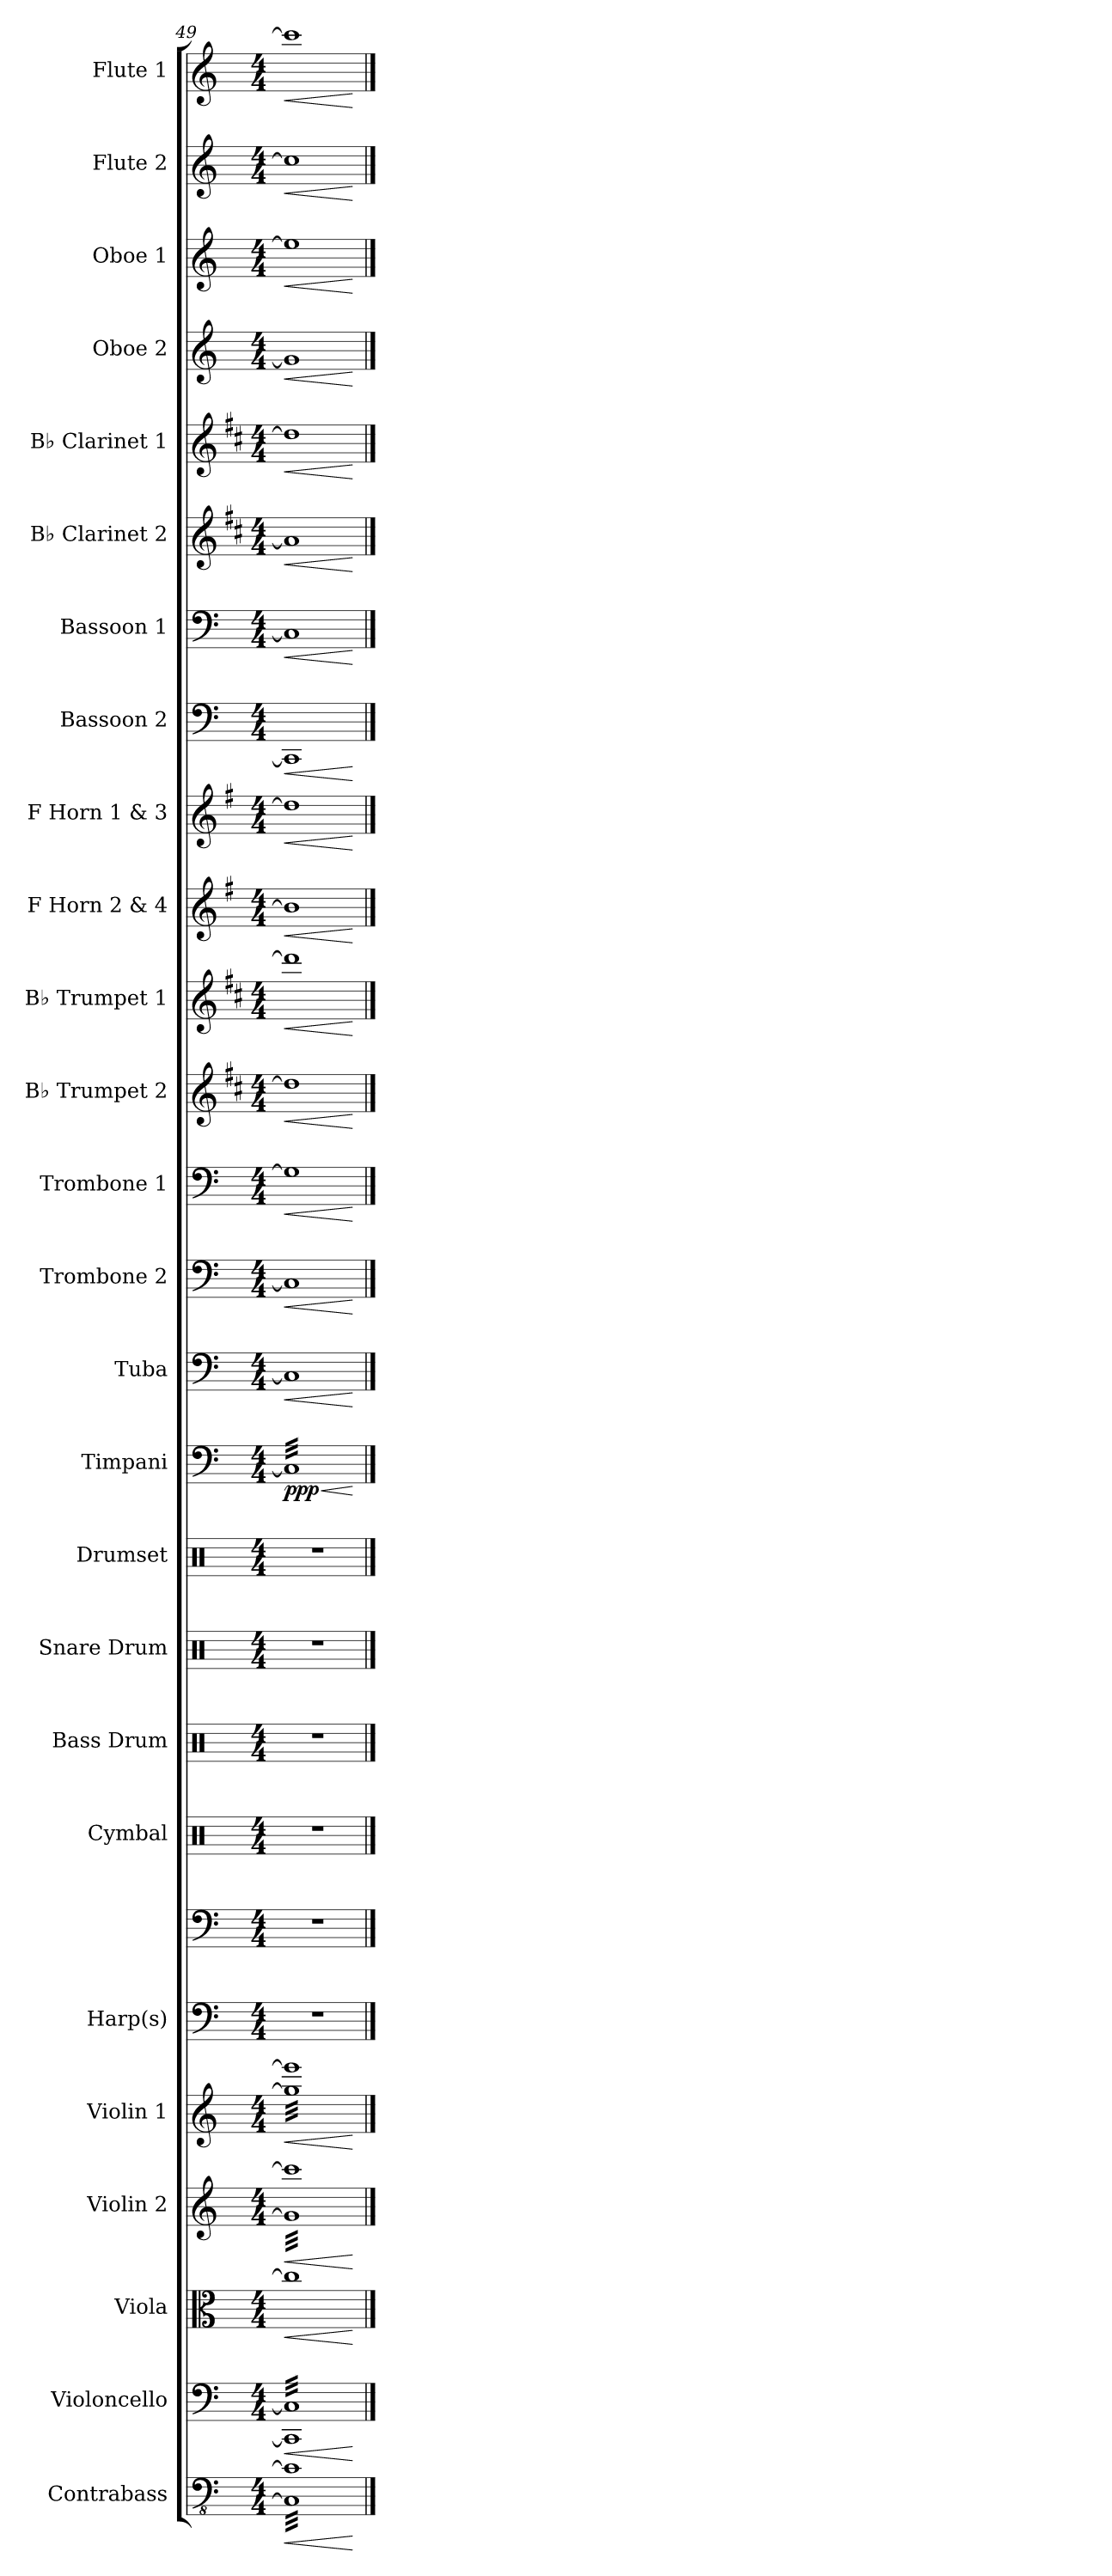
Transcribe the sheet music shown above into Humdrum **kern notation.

**kern	**dynam	**kern	**dynam	**kern	**dynam	**kern	**dynam	**kern	**dynam	**kern	**kern	**kern	**kern	**kern	**kern	**kern	**dynam	**kern	**dynam	**kern	**dynam	**kern	**dynam	**kern	**dynam	**kern	**dynam	**kern	**dynam	**kern	**dynam	**kern	**dynam	**kern	**dynam	**kern	**dynam	**kern	**dynam	**kern	**dynam	**kern	**dynam	**kern	**dynam	**kern	**dynam
*part26	*part26	*part25	*part25	*part24	*part24	*part23	*part23	*part22	*part22	*part21	*part21	*part20	*part19	*part18	*part17	*part16	*part16	*part15	*part15	*part14	*part14	*part13	*part13	*part12	*part12	*part11	*part11	*part10	*part10	*part9	*part9	*part8	*part8	*part7	*part7	*part6	*part6	*part5	*part5	*part4	*part4	*part3	*part3	*part2	*part2	*part1	*part1
*staff27	*staff27	*staff26	*staff26	*staff25	*staff25	*staff24	*staff24	*staff23	*staff23	*staff22	*staff21	*staff20	*staff19	*staff18	*staff17	*staff16	*staff16	*staff15	*staff15	*staff14	*staff14	*staff13	*staff13	*staff12	*staff12	*staff11	*staff11	*staff10	*staff10	*staff9	*staff9	*staff8	*staff8	*staff7	*staff7	*staff6	*staff6	*staff5	*staff5	*staff4	*staff4	*staff3	*staff3	*staff2	*staff2	*staff1	*staff1
*I"Contrabass	*	*I"Violoncello	*	*I"Viola	*	*I"Violin 2	*	*I"Violin 1	*	*I"Harp(s)	*	*I"Cymbal	*I"Bass Drum	*I"Snare Drum	*I"Drumset	*I"Timpani	*	*I"Tuba	*	*I"Trombone 2	*	*I"Trombone 1	*	*I"B♭ Trumpet 2	*	*I"B♭ Trumpet 1	*	*I"F Horn 2 &amp; 4	*	*I"F Horn 1 &amp; 3	*	*I"Bassoon 2	*	*I"Bassoon 1	*	*I"B♭ Clarinet 2	*	*I"B♭ Clarinet 1	*	*I"Oboe 2	*	*I"Oboe 1	*	*I"Flute 2	*	*I"Flute 1	*
*I'Cb.	*	*I'Vc.	*	*I'Vla.	*	*I'Vln. 2	*	*I'Vln. 1	*	*I'Hrp.	*	*I'Cym.	*I'B. Dr.	*I'Sn. Dr.	*I'Drs.	*I'Timp.	*	*I'Tba.	*	*I'Tbn. 2	*	*I'Tbn. 1	*	*I'B♭ Tpt. 2	*	*I'B♭ Tpt. 1	*	*I'F Hn. 2 4	*	*I'F Hn. 1 3	*	*I'Bsn. 2	*	*I'Bsn. 1	*	*I'B♭ Cl. 2	*	*I'B♭ Cl. 1	*	*I'Ob. 2	*	*I'Ob. 1	*	*I'Fl. 2	*	*I'Fl. 1	*
*clefFv4	*	*clefF4	*	*clefC3	*	*clefG2	*	*clefG2	*	*clefF4	*clefF4	*clefX	*clefX	*clefX	*clefX	*clefF4	*	*clefF4	*	*clefF4	*	*clefF4	*	*clefG2	*	*clefG2	*	*clefG2	*	*clefG2	*	*clefF4	*	*clefF4	*	*clefG2	*	*clefG2	*	*clefG2	*	*clefG2	*	*clefG2	*	*clefG2	*
*	*	*	*	*	*	*	*	*	*	*	*	*	*	*	*	*	*	*	*	*	*	*	*	*ITrd1c2	*	*ITrd1c2	*	*ITrd4c7	*	*ITrd4c7	*	*	*	*	*	*ITrd1c2	*	*ITrd1c2	*	*	*	*	*	*	*	*	*
*k[]	*	*k[]	*	*k[]	*	*k[]	*	*k[]	*	*k[]	*k[]	*k[]	*k[]	*k[]	*k[]	*k[]	*	*k[]	*	*k[]	*	*k[]	*	*k[]	*	*k[]	*	*k[]	*	*k[]	*	*k[]	*	*k[]	*	*k[]	*	*k[]	*	*k[]	*	*k[]	*	*k[]	*	*k[]	*
*M4/4	*	*M4/4	*	*M4/4	*	*M4/4	*	*M4/4	*	*M4/4	*M4/4	*M4/4	*M4/4	*M4/4	*M4/4	*M4/4	*	*M4/4	*	*M4/4	*	*M4/4	*	*M4/4	*	*M4/4	*	*M4/4	*	*M4/4	*	*M4/4	*	*M4/4	*	*M4/4	*	*M4/4	*	*M4/4	*	*M4/4	*	*M4/4	*	*M4/4	*
=49	=49	=49	=49	=49	=49	=49	=49	=49	=49	=49	=49	=49	=49	=49	=49	=49	=49	=49	=49	=49	=49	=49	=49	=49	=49	=49	=49	=49	=49	=49	=49	=49	=49	=49	=49	=49	=49	=49	=49	=49	=49	=49	=49	=49	=49	=49	=49
!	!LO:HP:b	!	!LO:HP:b	!	!LO:HP:b	!	!LO:HP:b	!	!LO:HP:b	!	!	!	!	!	!	!	!LO:HP:b	!	!LO:HP:b	!	!LO:HP:b	!	!LO:HP:b	!	!LO:HP:b	!	!LO:HP:b	!	!LO:HP:b	!	!LO:HP:b	!	!LO:HP:b	!	!LO:HP:b	!	!LO:HP:b	!	!LO:HP:b	!	!LO:HP:b	!	!LO:HP:b	!	!LO:HP:b	!	!LO:HP:b
!	!	!	!	!	!	!	!	!	!	!	!	!	!	!	!	!	!LO:DY:n=1:b	!	!	!	!	!	!	!	!	!	!	!	!	!	!	!	!	!	!	!	!	!	!	!	!	!	!	!	!	!	!
*tremolo	*	*	*	*	*	*	*	*	*	*	*	*	*	*	*	*	*	*	*	*	*	*	*	*	*	*	*	*	*	*	*	*	*	*	*	*	*	*	*	*	*	*	*	*	*	*	*
*	*	*tremolo	*	*	*	*	*	*	*	*	*	*	*	*	*	*	*	*	*	*	*	*	*	*	*	*	*	*	*	*	*	*	*	*	*	*	*	*	*	*	*	*	*	*	*	*	*
*	*	*	*	*	*	*tremolo	*	*	*	*	*	*	*	*	*	*	*	*	*	*	*	*	*	*	*	*	*	*	*	*	*	*	*	*	*	*	*	*	*	*	*	*	*	*	*	*	*
*	*	*	*	*	*	*	*	*tremolo	*	*	*	*	*	*	*	*	*	*	*	*	*	*	*	*	*	*	*	*	*	*	*	*	*	*	*	*	*	*	*	*	*	*	*	*	*	*	*
*	*	*	*	*	*	*	*	*	*	*	*	*	*	*	*	*tremolo	*	*	*	*	*	*	*	*	*	*	*	*	*	*	*	*	*	*	*	*	*	*	*	*	*	*	*	*	*	*	*
32CC] 32C]LLL	<	32CC] 32C]LLL	<	1cc]	<	32g] 32ccc]LLL	<	32gg] 32eee]LLL	<	1r	1r	1r	1r	1r	1r	32C]LLL	< ppp	1C]	<	1C]	<	1G]	<	1cc]	<	1ccc]	<	1e]	<	1g]	<	1CC]	<	1C]	<	1g]	<	1cc]	<	1g]	<	1ee]	<	1cc]	<	1ccc]	<
32CC 32C	.	32CC 32C	.	.	.	32g 32ccc	.	32gg 32eee	.	.	.	.	.	.	.	32C	.	.	.	.	.	.	.	.	.	.	.	.	.	.	.	.	.	.	.	.	.	.	.	.	.	.	.	.	.	.	.
32CC 32C	.	32CC 32C	.	.	.	32g 32ccc	.	32gg 32eee	.	.	.	.	.	.	.	32C	.	.	.	.	.	.	.	.	.	.	.	.	.	.	.	.	.	.	.	.	.	.	.	.	.	.	.	.	.	.	.
32CC 32C	.	32CC 32C	.	.	.	32g 32ccc	.	32gg 32eee	.	.	.	.	.	.	.	32C	.	.	.	.	.	.	.	.	.	.	.	.	.	.	.	.	.	.	.	.	.	.	.	.	.	.	.	.	.	.	.
32CC 32C	.	32CC 32C	.	.	.	32g 32ccc	.	32gg 32eee	.	.	.	.	.	.	.	32C	.	.	.	.	.	.	.	.	.	.	.	.	.	.	.	.	.	.	.	.	.	.	.	.	.	.	.	.	.	.	.
32CC 32C	.	32CC 32C	.	.	.	32g 32ccc	.	32gg 32eee	.	.	.	.	.	.	.	32C	.	.	.	.	.	.	.	.	.	.	.	.	.	.	.	.	.	.	.	.	.	.	.	.	.	.	.	.	.	.	.
32CC 32C	.	32CC 32C	.	.	.	32g 32ccc	.	32gg 32eee	.	.	.	.	.	.	.	32C	.	.	.	.	.	.	.	.	.	.	.	.	.	.	.	.	.	.	.	.	.	.	.	.	.	.	.	.	.	.	.
32CC 32C	.	32CC 32C	.	.	.	32g 32ccc	.	32gg 32eee	.	.	.	.	.	.	.	32C	.	.	.	.	.	.	.	.	.	.	.	.	.	.	.	.	.	.	.	.	.	.	.	.	.	.	.	.	.	.	.
32CC 32C	.	32CC 32C	.	.	.	32g 32ccc	.	32gg 32eee	.	.	.	.	.	.	.	32C	.	.	.	.	.	.	.	.	.	.	.	.	.	.	.	.	.	.	.	.	.	.	.	.	.	.	.	.	.	.	.
32CC 32C	.	32CC 32C	.	.	.	32g 32ccc	.	32gg 32eee	.	.	.	.	.	.	.	32C	.	.	.	.	.	.	.	.	.	.	.	.	.	.	.	.	.	.	.	.	.	.	.	.	.	.	.	.	.	.	.
32CC 32C	.	32CC 32C	.	.	.	32g 32ccc	.	32gg 32eee	.	.	.	.	.	.	.	32C	.	.	.	.	.	.	.	.	.	.	.	.	.	.	.	.	.	.	.	.	.	.	.	.	.	.	.	.	.	.	.
32CC 32C	.	32CC 32C	.	.	.	32g 32ccc	.	32gg 32eee	.	.	.	.	.	.	.	32C	.	.	.	.	.	.	.	.	.	.	.	.	.	.	.	.	.	.	.	.	.	.	.	.	.	.	.	.	.	.	.
32CC 32C	.	32CC 32C	.	.	.	32g 32ccc	.	32gg 32eee	.	.	.	.	.	.	.	32C	.	.	.	.	.	.	.	.	.	.	.	.	.	.	.	.	.	.	.	.	.	.	.	.	.	.	.	.	.	.	.
32CC 32C	.	32CC 32C	.	.	.	32g 32ccc	.	32gg 32eee	.	.	.	.	.	.	.	32C	.	.	.	.	.	.	.	.	.	.	.	.	.	.	.	.	.	.	.	.	.	.	.	.	.	.	.	.	.	.	.
32CC 32C	.	32CC 32C	.	.	.	32g 32ccc	.	32gg 32eee	.	.	.	.	.	.	.	32C	.	.	.	.	.	.	.	.	.	.	.	.	.	.	.	.	.	.	.	.	.	.	.	.	.	.	.	.	.	.	.
32CC 32C	.	32CC 32C	.	.	.	32g 32ccc	.	32gg 32eee	.	.	.	.	.	.	.	32C	.	.	.	.	.	.	.	.	.	.	.	.	.	.	.	.	.	.	.	.	.	.	.	.	.	.	.	.	.	.	.
32CC 32C	.	32CC 32C	.	.	.	32g 32ccc	.	32gg 32eee	.	.	.	.	.	.	.	32C	.	.	.	.	.	.	.	.	.	.	.	.	.	.	.	.	.	.	.	.	.	.	.	.	.	.	.	.	.	.	.
32CC 32C	.	32CC 32C	.	.	.	32g 32ccc	.	32gg 32eee	.	.	.	.	.	.	.	32C	.	.	.	.	.	.	.	.	.	.	.	.	.	.	.	.	.	.	.	.	.	.	.	.	.	.	.	.	.	.	.
32CC 32C	.	32CC 32C	.	.	.	32g 32ccc	.	32gg 32eee	.	.	.	.	.	.	.	32C	.	.	.	.	.	.	.	.	.	.	.	.	.	.	.	.	.	.	.	.	.	.	.	.	.	.	.	.	.	.	.
32CC 32C	.	32CC 32C	.	.	.	32g 32ccc	.	32gg 32eee	.	.	.	.	.	.	.	32C	.	.	.	.	.	.	.	.	.	.	.	.	.	.	.	.	.	.	.	.	.	.	.	.	.	.	.	.	.	.	.
32CC 32C	.	32CC 32C	.	.	.	32g 32ccc	.	32gg 32eee	.	.	.	.	.	.	.	32C	.	.	.	.	.	.	.	.	.	.	.	.	.	.	.	.	.	.	.	.	.	.	.	.	.	.	.	.	.	.	.
32CC 32C	.	32CC 32C	.	.	.	32g 32ccc	.	32gg 32eee	.	.	.	.	.	.	.	32C	.	.	.	.	.	.	.	.	.	.	.	.	.	.	.	.	.	.	.	.	.	.	.	.	.	.	.	.	.	.	.
32CC 32C	.	32CC 32C	.	.	.	32g 32ccc	.	32gg 32eee	.	.	.	.	.	.	.	32C	.	.	.	.	.	.	.	.	.	.	.	.	.	.	.	.	.	.	.	.	.	.	.	.	.	.	.	.	.	.	.
32CC 32C	.	32CC 32C	.	.	.	32g 32ccc	.	32gg 32eee	.	.	.	.	.	.	.	32C	.	.	.	.	.	.	.	.	.	.	.	.	.	.	.	.	.	.	.	.	.	.	.	.	.	.	.	.	.	.	.
32CC 32C	.	32CC 32C	.	.	.	32g 32ccc	.	32gg 32eee	.	.	.	.	.	.	.	32C	.	.	.	.	.	.	.	.	.	.	.	.	.	.	.	.	.	.	.	.	.	.	.	.	.	.	.	.	.	.	.
32CC 32C	.	32CC 32C	.	.	.	32g 32ccc	.	32gg 32eee	.	.	.	.	.	.	.	32C	.	.	.	.	.	.	.	.	.	.	.	.	.	.	.	.	.	.	.	.	.	.	.	.	.	.	.	.	.	.	.
32CC 32C	.	32CC 32C	.	.	.	32g 32ccc	.	32gg 32eee	.	.	.	.	.	.	.	32C	.	.	.	.	.	.	.	.	.	.	.	.	.	.	.	.	.	.	.	.	.	.	.	.	.	.	.	.	.	.	.
32CC 32C	.	32CC 32C	.	.	.	32g 32ccc	.	32gg 32eee	.	.	.	.	.	.	.	32C	.	.	.	.	.	.	.	.	.	.	.	.	.	.	.	.	.	.	.	.	.	.	.	.	.	.	.	.	.	.	.
32CC 32C	.	32CC 32C	.	.	.	32g 32ccc	.	32gg 32eee	.	.	.	.	.	.	.	32C	.	.	.	.	.	.	.	.	.	.	.	.	.	.	.	.	.	.	.	.	.	.	.	.	.	.	.	.	.	.	.
32CC 32C	.	32CC 32C	.	.	.	32g 32ccc	.	32gg 32eee	.	.	.	.	.	.	.	32C	.	.	.	.	.	.	.	.	.	.	.	.	.	.	.	.	.	.	.	.	.	.	.	.	.	.	.	.	.	.	.
32CC 32C	.	32CC 32C	.	.	.	32g 32ccc	.	32gg 32eee	.	.	.	.	.	.	.	32C	.	.	.	.	.	.	.	.	.	.	.	.	.	.	.	.	.	.	.	.	.	.	.	.	.	.	.	.	.	.	.
32CC 32CJJJ	.	32CC 32CJJJ	.	.	.	32g 32cccJJJ	.	32gg 32eeeJJJ	.	.	.	.	.	.	.	32CJJJ	.	.	.	.	.	.	.	.	.	.	.	.	.	.	.	.	.	.	.	.	.	.	.	.	.	.	.	.	.	.	.
*	*	*	*	*	*	*	*	*	*	*	*	*	*	*	*	*Xtremolo	*	*	*	*	*	*	*	*	*	*	*	*	*	*	*	*	*	*	*	*	*	*	*	*	*	*	*	*	*	*	*
*	*	*	*	*	*	*	*	*Xtremolo	*	*	*	*	*	*	*	*	*	*	*	*	*	*	*	*	*	*	*	*	*	*	*	*	*	*	*	*	*	*	*	*	*	*	*	*	*	*	*
*	*	*	*	*	*	*Xtremolo	*	*	*	*	*	*	*	*	*	*	*	*	*	*	*	*	*	*	*	*	*	*	*	*	*	*	*	*	*	*	*	*	*	*	*	*	*	*	*	*	*
*	*	*Xtremolo	*	*	*	*	*	*	*	*	*	*	*	*	*	*	*	*	*	*	*	*	*	*	*	*	*	*	*	*	*	*	*	*	*	*	*	*	*	*	*	*	*	*	*	*	*
*Xtremolo	*	*	*	*	*	*	*	*	*	*	*	*	*	*	*	*	*	*	*	*	*	*	*	*	*	*	*	*	*	*	*	*	*	*	*	*	*	*	*	*	*	*	*	*	*	*	*
.	[	.	[	.	[	.	[	.	[	.	.	.	.	.	.	.	[	.	[	.	[	.	[	.	[	.	[	.	[	.	[	.	[	.	[	.	[	.	[	.	[	.	[	.	[	.	[
==	==	==	==	==	==	==	==	==	==	==	==	==	==	==	==	==	==	==	==	==	==	==	==	==	==	==	==	==	==	==	==	==	==	==	==	==	==	==	==	==	==	==	==	==	==	==	==
*-	*-	*-	*-	*-	*-	*-	*-	*-	*-	*-	*-	*-	*-	*-	*-	*-	*-	*-	*-	*-	*-	*-	*-	*-	*-	*-	*-	*-	*-	*-	*-	*-	*-	*-	*-	*-	*-	*-	*-	*-	*-	*-	*-	*-	*-	*-	*-
